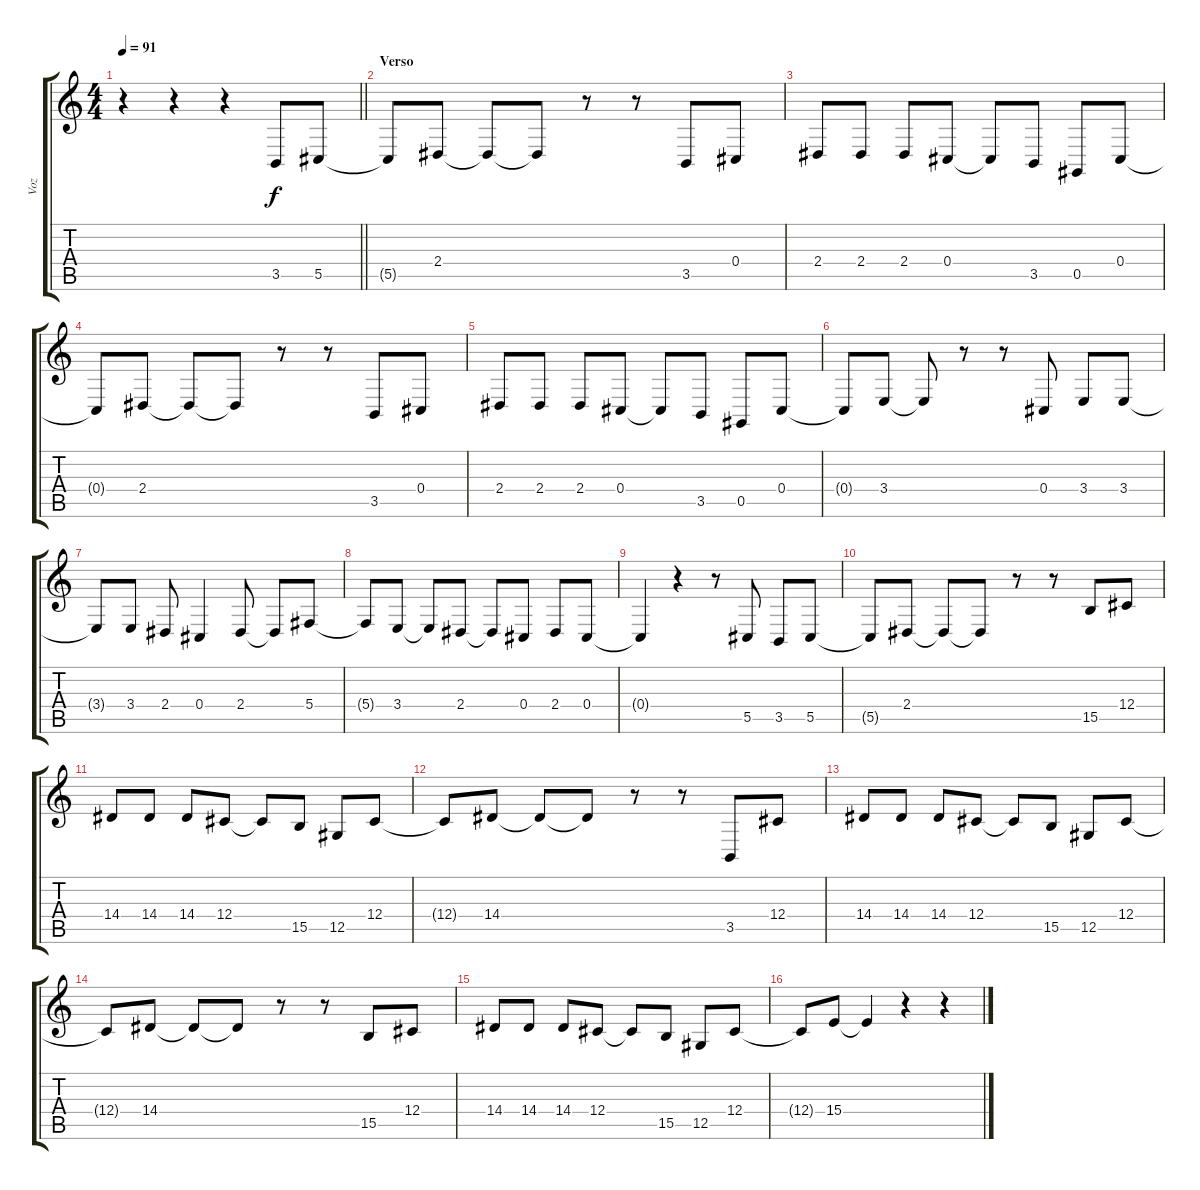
\track ("Voz" "Voz") {instrument lead2sawtooth}
\staff {score tabs}
\tuning (Eb4 Bb3 Gb3 Db3 Ab2 Eb2) {hide}
\ts (4 4)
\tempo 91
\clef g2
\barLineRight lightlight
\ks c
r.4{dy f} r.4 r.4 3.5.8 5.5.8 |
\section ("" "Verso")
5.5{t}.8 2.4.8 2.4{t}.8 2.4{t}.8 r.8 r.8 3.5.8 0.4.8 |
2.4.8 2.4.8 2.4.8 0.4.8 0.4{t}.8 3.5.8 0.5.8 0.4.8 |
0.4{t}.8 2.4.8 2.4{t}.8 2.4{t}.8 r.8 r.8 3.5.8 0.4.8 |
2.4.8 2.4.8 2.4.8 0.4.8 0.4{t}.8 3.5.8 0.5.8 0.4.8 |
0.4{t}.8 3.4.8 3.4{t}.8 r.8 r.8 0.4.8 3.4.8 3.4.8 |
3.4{t}.8 3.4.8 2.4.8 0.4.4 2.4.8 2.4{t}.8 5.4.8 |
5.4{t}.8 3.4.8 3.4{t}.8 2.4.8 2.4{t}.8 0.4.8 2.4.8 0.4.8 |
0.4{t}.4 r.4 r.8 5.5.8 3.5.8 5.5.8 |
5.5{t}.8 2.4.8 2.4{t}.8 2.4{t}.8 r.8 r.8 15.5.8 12.4.8 |
14.4.8 14.4.8 14.4.8 12.4.8 12.4{t}.8 15.5.8 12.5.8 12.4.8 |
12.4{t}.8 14.4.8 14.4{t}.8 14.4{t}.8 r.8 r.8 3.5.8 12.4.8 |
14.4.8 14.4.8 14.4.8 12.4.8 12.4{t}.8 15.5.8 12.5.8 12.4.8 |
12.4{t}.8 14.4.8 14.4{t}.8 14.4{t}.8 r.8 r.8 15.5.8 12.4.8 |
14.4.8 14.4.8 14.4.8 12.4.8 12.4{t}.8 15.5.8 12.5.8 12.4.8 |
12.4{t}.8 15.4.8 15.4{t}.4 r.4 r.4
